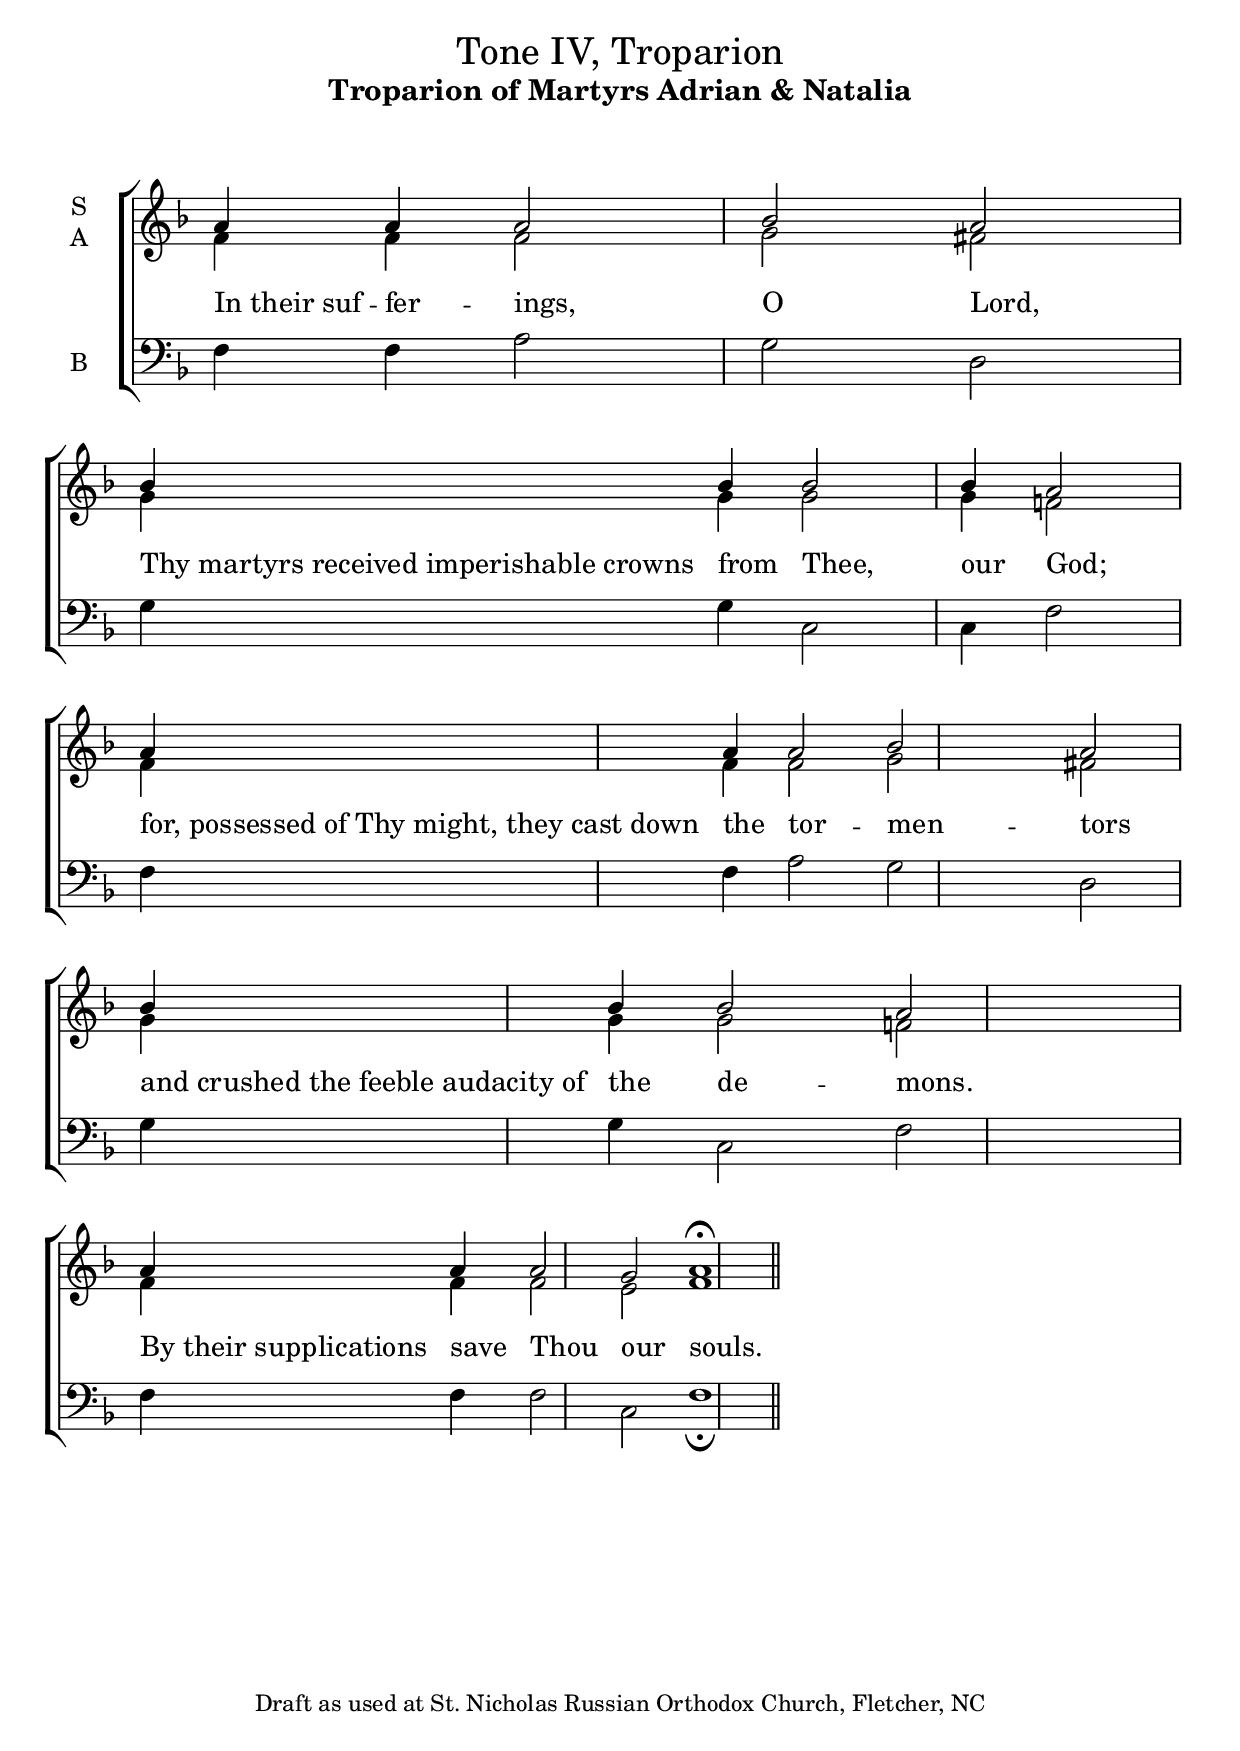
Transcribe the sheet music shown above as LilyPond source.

\version "2.18.0" 
\include "english.ly" 
\include "gregorian.ly" 

\layout { 
  \context{ 
    \Score \override SpacingSpanner.packed-spacing = ##f 
  } 
  \context{ 
    \Lyrics \override LyricHyphen.minimum-distance = #2.25 
    \override LyricSpace.minimum-distance = #2.25 
  } 
} 

\header { 
  title = \markup\normal-text\fontsize #0.25 
    "Tone IV, Troparion" 
  subtitle = \markup\bold\fontsize #1 
        {"Troparion of Martyrs Adrian & Natalia"} 
  subsubtitle = \markup\bold\fontsize #4.25 
        {" "} 
  
  meter = \markup\bold\fontsize #4.25 
        {" "} 
    
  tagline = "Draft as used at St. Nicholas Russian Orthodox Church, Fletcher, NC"
 
} 


global = { 
  \key f \major 
  \override Staff.NoteHead.style = #'altdefault 
  \override Staff.TimeSignature.stencil = ##f 
  %\override Staff.BarLine.stencil = ##f 
  \set Score.defaultBarType = "-" 
  \bar "|." 
} 
move = { \bar "" \break }

soprano = 
\relative c'' { 
  \global 
  % 1
  a4 a4 a2 bf2 a2 \bar "|"
  % 2
  bf4 bf bf2 bf4 a2 \bar "|"
  
  %1
  a4 a4 a2 bf2 a2 \bar "|"
  % 2
  bf4 bf bf2 a2 \bar "|"
  
  % last 
  a4 a4 a2 g a1 \fermata \bar "||"
}

alto = 
\relative c' { 
  \global 
  % 1
  f4 f4 f2 g fs2 \bar "|"
  % 2
  g4 g g2 g4 f!2 \bar "|"
  
  % 1
  f4 f4 f2 g fs2 \bar "|"
  % 2
  g4 g g2 f!2 \bar "|"
  
  
  %last
  f4 f4 f2 e f1 \bar "||"
}

bass = 
\relative c { 
  \global 
  % 1
  f4 f4 a2 g d2 \bar "|"
  % 2
  g4 g c,2 c4 f2 \bar "|"
  
  % 1
  f4 f4 a2 g d2 \bar "|"
  % 2
  g4 g c,2 f2 \bar "|"
  
  %last
  f4 f4 f2 c f1 \fermata \bar "||"
} 

verse = \lyricmode { 
  % Lyrics follow here. 
  \override LyricText.self-alignment-X = #LEFT
  
  "In their suf" -- fer -- ings, O Lord,
  "Thy martyrs received imperishable crowns" from Thee, our God;
  
  "for, possessed of Thy might, they cast down" the tor -- men -- tors
  "and crushed the feeble audacity of" the de -- mons.
  
  "By their supplications" save Thou our souls.
}



\score {
  \new ChoirStaff <<
    \new Staff \with { 
      midiInstrument = "string ensemble 1" 
      instrumentName = \markup \center-column { "S" "A" } 
    } <<
      \new Voice = "soprano" { \voiceOne \soprano } 
      \new Voice = "alto" { \voiceTwo \alto } 
    >>
    \new Lyrics \lyricsto "soprano" \verse 
    \new Staff \with { 
      midiInstrument = "string ensemble 1" 
      instrumentName = \markup \center-column { "B" } 
    } << 
      \clef bass 
      \new Voice = "bass" { \voiceFour \bass } 
    >> 
  >>
  \layout { 
    ragged-last=##t 
    #(layout-set-staff-size 22) 
    \context { 
      \Lyrics 
      \override VerticalAxisGroup.staff-affinity = ##f 
      \override VerticalAxisGroup.staff-staff-spacing = 
        #'((basic-distance . 0) 
           (minimum-distance . 2) 
           (padding . 2)) 
    } 
    indent = 1.25\cm 
    \context { 
      \Staff 
      \override VerticalAxisGroup.staff-staff-spacing = 
        #'((basic-distance . 0) 
           (minimum-distance . 2) 
           (padding . 2)) 
    } 
  } 
}